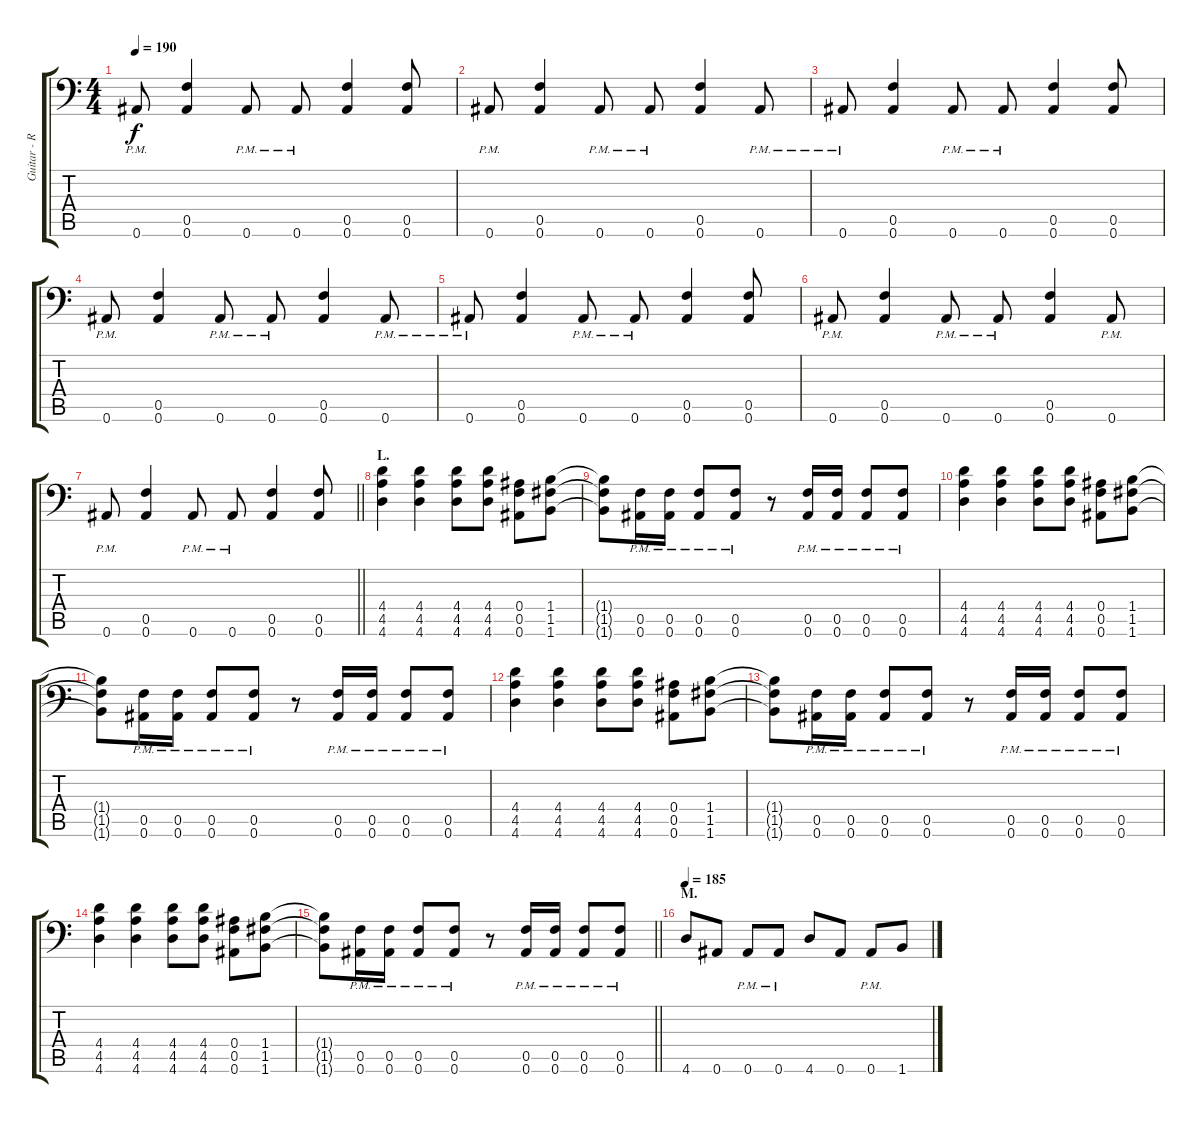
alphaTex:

\track ("Guitar - Right" "Guitar - R") {instrument distortionguitar}
\staff {score tabs}
\tuning (C4 G3 Eb3 Bb2 F2 Bb1) {hide}
\ts (4 4)
\tempo 190
\clef f4
\ks c
0.6{pm}.8{dy f} (0.5 0.6).4 0.6{pm}.8 0.6{pm}.8 (0.5 0.6).4 (0.5 0.6).8 |
0.6{pm}.8 (0.5 0.6).4 0.6{pm}.8 0.6{pm}.8 (0.5 0.6).4 0.6{pm}.8 |
0.6{pm}.8 (0.5 0.6).4 0.6{pm}.8 0.6{pm}.8 (0.5 0.6).4 (0.5 0.6).8 |
0.6{pm}.8 (0.5 0.6).4 0.6{pm}.8 0.6{pm}.8 (0.5 0.6).4 0.6{pm}.8 |
0.6{pm}.8 (0.5 0.6).4 0.6{pm}.8 0.6{pm}.8 (0.5 0.6).4 (0.5 0.6).8 |
0.6{pm}.8 (0.5 0.6).4 0.6{pm}.8 0.6{pm}.8 (0.5 0.6).4 0.6{pm}.8 |
\barLineRight lightlight
0.6{pm}.8 (0.5 0.6).4 0.6{pm}.8 0.6{pm}.8 (0.5 0.6).4 (0.5 0.6).8 |
\section ("" "L.")
(4.4 4.5 4.6).4 (4.4 4.5 4.6).4 (4.4 4.5 4.6).8 (4.4 4.5 4.6).8 (0.4 0.5 0.6).8 (1.4 1.5 1.6).8 |
(1.4{t} 1.5{t} 1.6{t}).8 (0.5{pm} 0.6{pm}).16 (0.5{pm} 0.6{pm}).16 (0.5{pm} 0.6{pm}).8 (0.5{pm} 0.6{pm}).8 r.8 (0.5{pm} 0.6{pm}).16 (0.5{pm} 0.6{pm}).16 (0.5{pm} 0.6{pm}).8 (0.5{pm} 0.6{pm}).8 |
(4.4 4.5 4.6).4 (4.4 4.5 4.6).4 (4.4 4.5 4.6).8 (4.4 4.5 4.6).8 (0.4 0.5 0.6).8 (1.4 1.5 1.6).8 |
(1.4{t} 1.5{t} 1.6{t}).8 (0.5{pm} 0.6{pm}).16 (0.5{pm} 0.6{pm}).16 (0.5{pm} 0.6{pm}).8 (0.5{pm} 0.6{pm}).8 r.8 (0.5{pm} 0.6{pm}).16 (0.5{pm} 0.6{pm}).16 (0.5{pm} 0.6{pm}).8 (0.5{pm} 0.6{pm}).8 |
(4.4 4.5 4.6).4 (4.4 4.5 4.6).4 (4.4 4.5 4.6).8 (4.4 4.5 4.6).8 (0.4 0.5 0.6).8 (1.4 1.5 1.6).8 |
(1.4{t} 1.5{t} 1.6{t}).8 (0.5{pm} 0.6{pm}).16 (0.5{pm} 0.6{pm}).16 (0.5{pm} 0.6{pm}).8 (0.5{pm} 0.6{pm}).8 r.8 (0.5{pm} 0.6{pm}).16 (0.5{pm} 0.6{pm}).16 (0.5{pm} 0.6{pm}).8 (0.5{pm} 0.6{pm}).8 |
(4.4 4.5 4.6).4 (4.4 4.5 4.6).4 (4.4 4.5 4.6).8 (4.4 4.5 4.6).8 (0.4 0.5 0.6).8 (1.4 1.5 1.6).8 |
\barLineRight lightlight
(1.4{t} 1.5{t} 1.6{t}).8 (0.5{pm} 0.6{pm}).16 (0.5{pm} 0.6{pm}).16 (0.5{pm} 0.6{pm}).8 (0.5{pm} 0.6{pm}).8 r.8 (0.5{pm} 0.6{pm}).16 (0.5{pm} 0.6{pm}).16 (0.5{pm} 0.6{pm}).8 (0.5{pm} 0.6{pm}).8 |
\section ("" "M.")
\tempo 185
4.6.8 0.6.8 0.6{pm}.8 0.6{pm}.8 4.6.8 0.6.8 0.6{pm}.8 1.6.8
